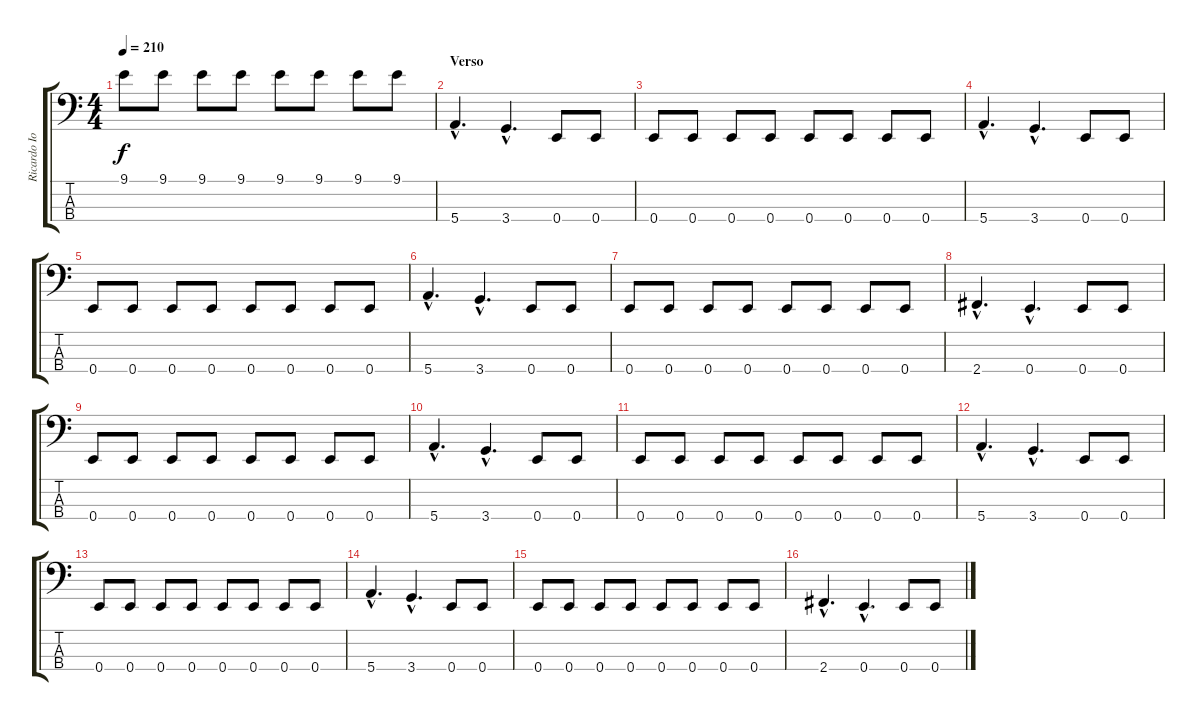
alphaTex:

\track ("Ricardo Iorio" "Ricardo Io") {instrument electricbassfinger}
\staff {score tabs}
\tuning (G2 D2 A1 E1) {hide}
\ts (4 4)
\tempo 210
\clef f4
\ks c
9.1.8{dy f} 9.1.8 9.1.8 9.1.8 9.1.8 9.1.8 9.1.8 9.1.8 |
\section ("" "Verso")
5.4{hac}.4{d} 3.4{hac}.4{d} 0.4.8 0.4.8 |
0.4.8 0.4.8 0.4.8 0.4.8 0.4.8 0.4.8 0.4.8 0.4.8 |
5.4{hac}.4{d} 3.4{hac}.4{d} 0.4.8 0.4.8 |
0.4.8 0.4.8 0.4.8 0.4.8 0.4.8 0.4.8 0.4.8 0.4.8 |
5.4{hac}.4{d} 3.4{hac}.4{d} 0.4.8 0.4.8 |
0.4.8 0.4.8 0.4.8 0.4.8 0.4.8 0.4.8 0.4.8 0.4.8 |
2.4{hac}.4{d} 0.4{hac}.4{d} 0.4.8 0.4.8 |
0.4.8 0.4.8 0.4.8 0.4.8 0.4.8 0.4.8 0.4.8 0.4.8 |
5.4{hac}.4{d} 3.4{hac}.4{d} 0.4.8 0.4.8 |
0.4.8 0.4.8 0.4.8 0.4.8 0.4.8 0.4.8 0.4.8 0.4.8 |
5.4{hac}.4{d} 3.4{hac}.4{d} 0.4.8 0.4.8 |
0.4.8 0.4.8 0.4.8 0.4.8 0.4.8 0.4.8 0.4.8 0.4.8 |
5.4{hac}.4{d} 3.4{hac}.4{d} 0.4.8 0.4.8 |
0.4.8 0.4.8 0.4.8 0.4.8 0.4.8 0.4.8 0.4.8 0.4.8 |
2.4{hac}.4{d} 0.4{hac}.4{d} 0.4.8 0.4.8
